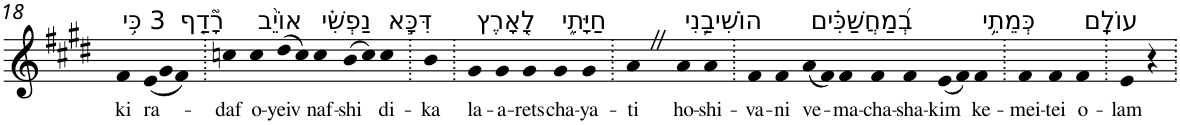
**kern	**text
*part1	*part1
*staff1	*staff1
*I"Piano	*
*I'Pno	*
!!LO:PB:g=z
*clefG2	*
*k[f#c#g#d#]	*
*E:	*
=18	=18
!LO:TX:a:t=3 כִּ֥י	!
!	!LO:LY:b
4f#	ki
*Xtuplet	*
!LO:TX:a:t=רָ֘דַ֤ף	!
!	!LO:LY:b
(12e	ra-
12g#	.
12f#)	.
=19.	=19.
!	!LO:LY:b
4ccn	-daf
!LO:TX:a:t=אוֹיֵ֨ב	!
!	!LO:LY:b
4cc	o-
!	!LO:LY:b
(8dd#	-yeiv
8cc)	.
!LO:TX:a:t=נַפְשִׁ֗י	!
!	!LO:LY:b
4cc	naf-
!	!LO:LY:b
(8b	-shi
8cc)	.
!LO:TX:a:t=דִּכָּ֣א	!
!	!LO:LY:b
4cc	di-
=20.	=20.
!	!LO:LY:b
4b	-ka
=21.	=21.
!LO:TX:a:t=לָ֭אָרֶץ	!
!	!LO:LY:b
4g#	la-
!	!LO:LY:b
4g#	-a-
!	!LO:LY:b
4g#	-rets
!LO:TX:a:t=חַיָּתִ֑י	!
!	!LO:LY:b
4g#	cha-
!	!LO:LY:b
4g#	-ya-
=22.	=22.
!	!LO:LY:b
4aZ	-ti
!LO:TX:a:t=הוֹשִׁיבַ֥נִי	!
!	!LO:LY:b
4a	ho-
!	!LO:LY:b
4a	-shi-
=23.	=23.
!	!LO:LY:b
4f#	-va-
!	!LO:LY:b
4f#	-ni
!LO:TX:a:t=בְ֝מַחֲשַׁכִּ֗ים	!
!	!LO:LY:b
(8a	ve-
8f#)	.
!	!LO:LY:b
4f#	-ma-
!	!LO:LY:b
4f#	-cha-
!	!LO:LY:b
4f#	-sha-
!	!LO:LY:b
(8e	-kim
8f#)	.
!LO:TX:a:t=כְּמֵתֵ֥י	!
!	!LO:LY:b
4f#	ke-
=24.	=24.
!	!LO:LY:b
4f#	-mei-
!	!LO:LY:b
4f#	-tei
!LO:TX:a:t=עוֹלָֽם	!
!	!LO:LY:b
4f#	o-
=25.	=25.
!	!LO:LY:b
4e	-lam
4r	.
=.	=.
*-	*-
